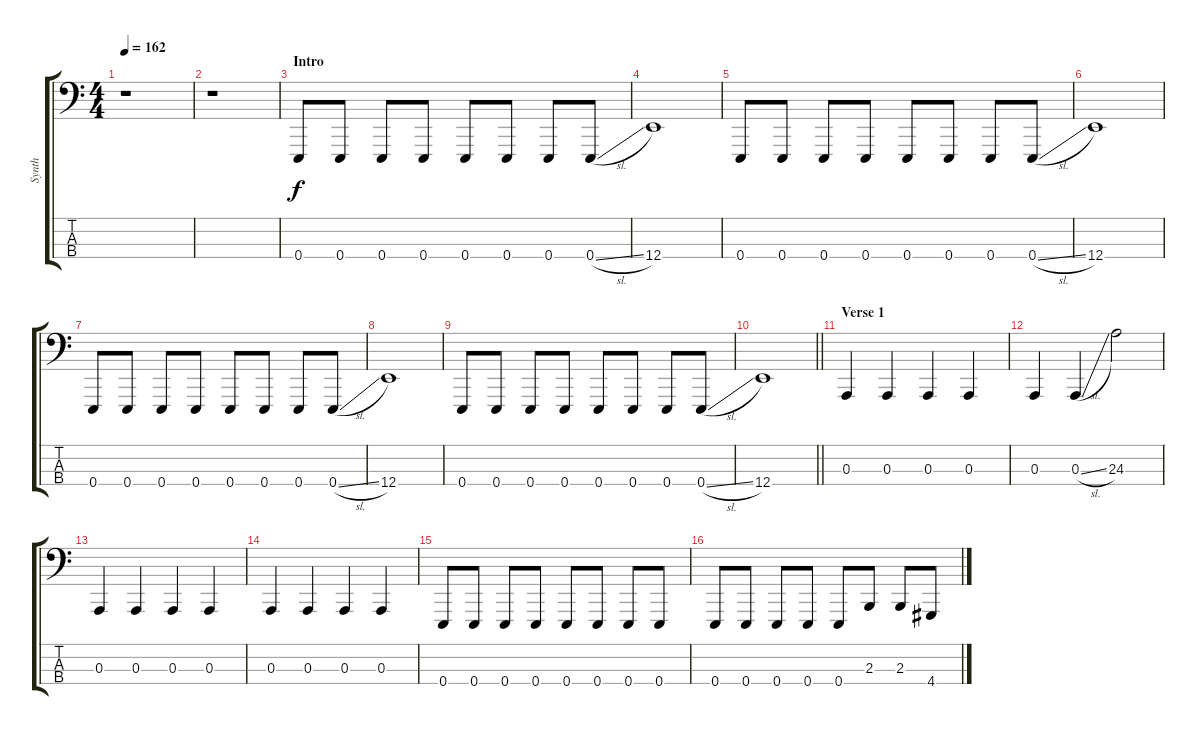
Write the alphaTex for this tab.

\track ("Synth" "Synth") {instrument lead2sawtooth}
\staff {score tabs}
\tuning (G2 D2 A1 E1) {hide}
\ts (4 4)
\tempo 162
\clef f4
\ks c
r.1{dy f instrument lead2sawtooth} |
r.1 |
\section ("" "Intro")
0.4.8 0.4.8 0.4.8 0.4.8 0.4.8 0.4.8 0.4.8 0.4{sl}.8 |
12.4.1 |
0.4.8 0.4.8 0.4.8 0.4.8 0.4.8 0.4.8 0.4.8 0.4{sl}.8 |
12.4.1 |
0.4.8 0.4.8 0.4.8 0.4.8 0.4.8 0.4.8 0.4.8 0.4{sl}.8 |
12.4.1 |
0.4.8 0.4.8 0.4.8 0.4.8 0.4.8 0.4.8 0.4.8 0.4{sl}.8 |
\barLineRight lightlight
12.4.1 |
\section ("" "Verse 1")
0.3.4 0.3.4 0.3.4 0.3.4 |
0.3.4 0.3{sl}.4 24.3.2 |
0.3.4 0.3.4 0.3.4 0.3.4 |
0.3.4 0.3.4 0.3.4 0.3.4 |
0.4.8 0.4.8 0.4.8 0.4.8 0.4.8 0.4.8 0.4.8 0.4.8 |
0.4.8 0.4.8 0.4.8 0.4.8 0.4.8 2.3.8 2.3.8 4.4.8
